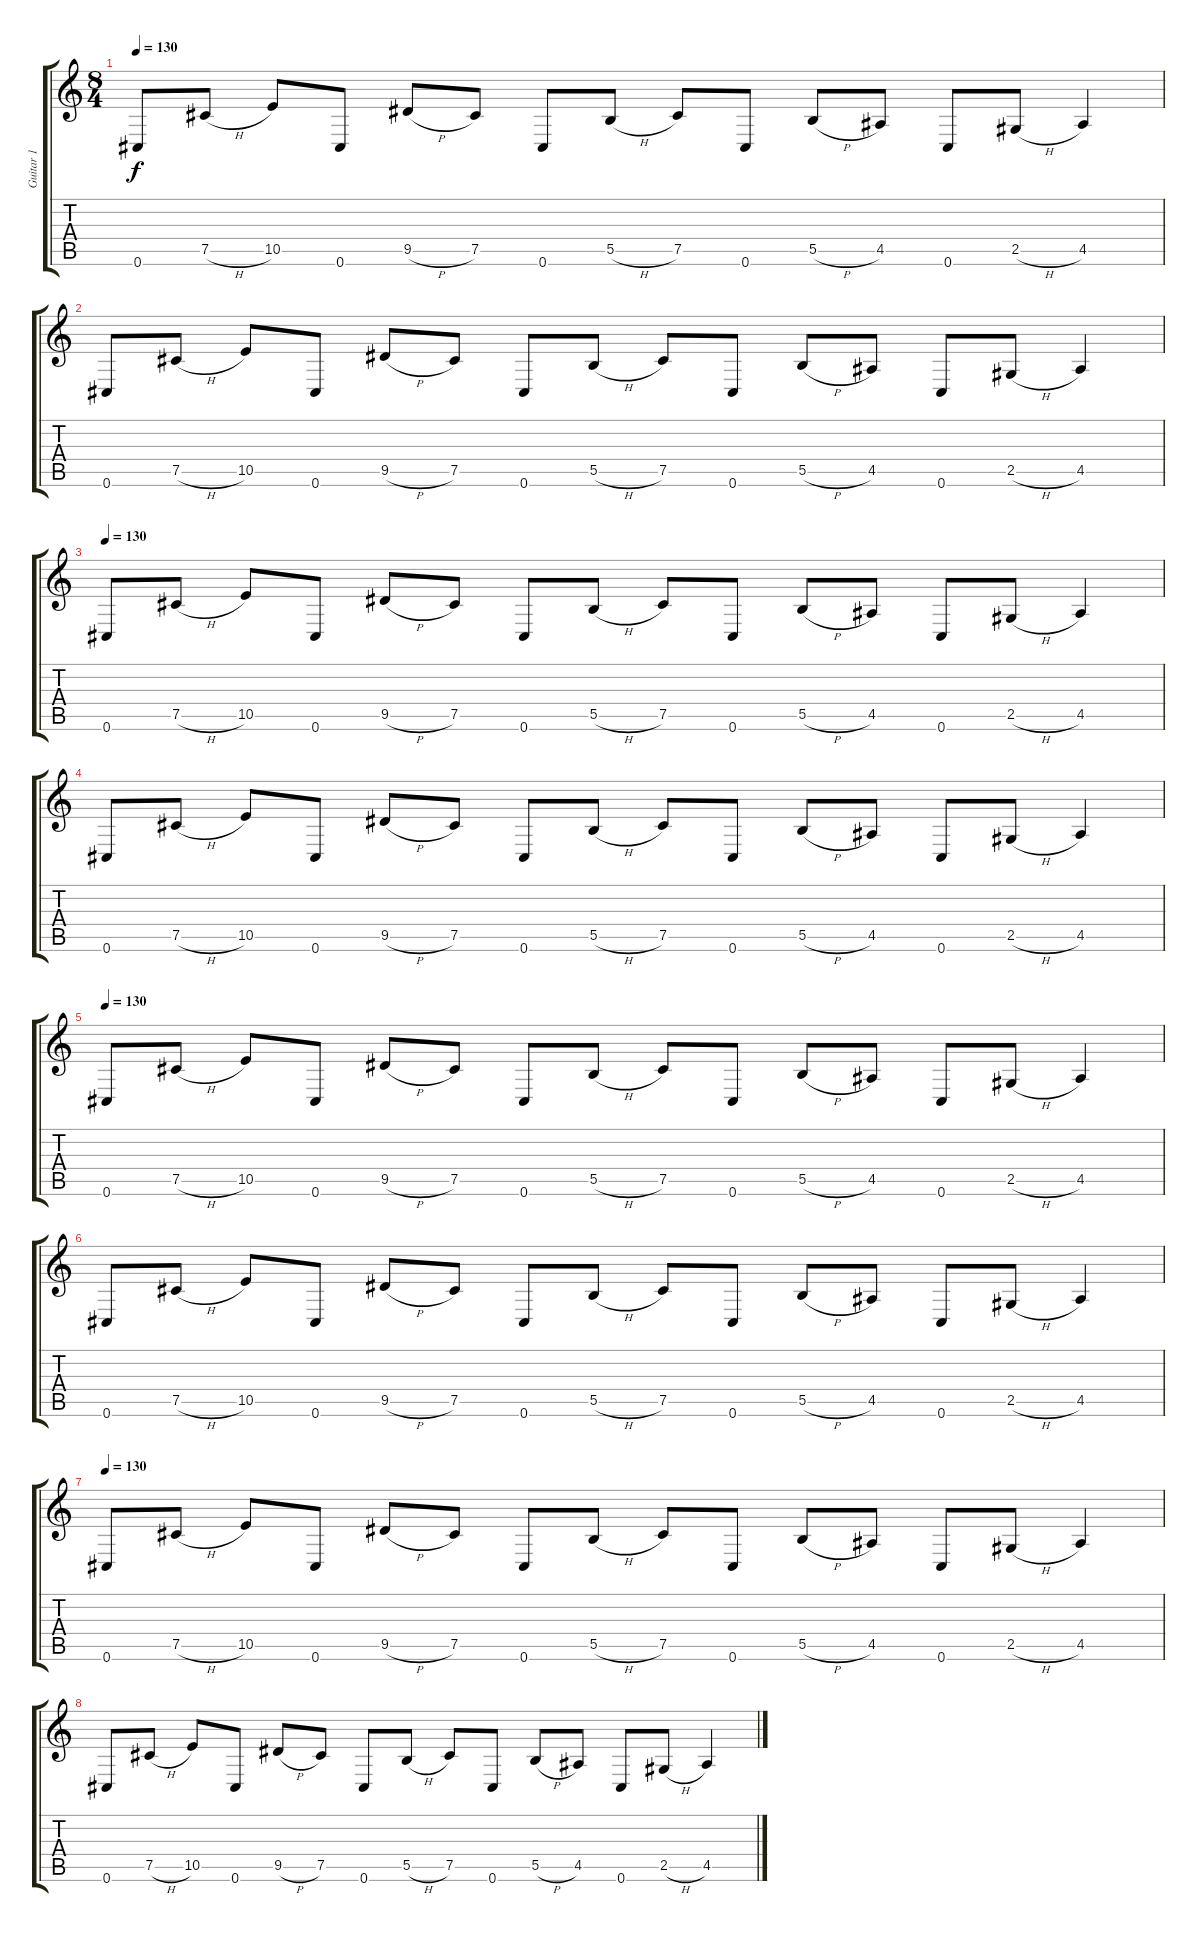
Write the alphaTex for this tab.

\track ("Guitar 1" "Guitar 1") {instrument distortionguitar}
\staff {score tabs}
\tuning (Db4 Ab3 E3 B2 Gb2 Db2) {hide}
\ts (8 4)
\tempo 130
\clef g2
\ks c
0.6.8{dy f} 7.5{h}.8 10.5.8 0.6.8 9.5{h}.8 7.5.8 0.6.8 5.5{h}.8 7.5.8 0.6.8 5.5{h}.8 4.5.8 0.6.8 2.5{h}.8 4.5.4 |
0.6.8 7.5{h}.8 10.5.8 0.6.8 9.5{h}.8 7.5.8 0.6.8 5.5{h}.8 7.5.8 0.6.8 5.5{h}.8 4.5.8 0.6.8 2.5{h}.8 4.5.4 |
\tempo 130
0.6.8 7.5{h}.8 10.5.8 0.6.8 9.5{h}.8 7.5.8 0.6.8 5.5{h}.8 7.5.8 0.6.8 5.5{h}.8 4.5.8 0.6.8 2.5{h}.8 4.5.4 |
0.6.8 7.5{h}.8 10.5.8 0.6.8 9.5{h}.8 7.5.8 0.6.8 5.5{h}.8 7.5.8 0.6.8 5.5{h}.8 4.5.8 0.6.8 2.5{h}.8 4.5.4 |
\tempo 130
0.6.8 7.5{h}.8 10.5.8 0.6.8 9.5{h}.8 7.5.8 0.6.8 5.5{h}.8 7.5.8 0.6.8 5.5{h}.8 4.5.8 0.6.8 2.5{h}.8 4.5.4 |
0.6.8 7.5{h}.8 10.5.8 0.6.8 9.5{h}.8 7.5.8 0.6.8 5.5{h}.8 7.5.8 0.6.8 5.5{h}.8 4.5.8 0.6.8 2.5{h}.8 4.5.4 |
\tempo 130
0.6.8 7.5{h}.8 10.5.8 0.6.8 9.5{h}.8 7.5.8 0.6.8 5.5{h}.8 7.5.8 0.6.8 5.5{h}.8 4.5.8 0.6.8 2.5{h}.8 4.5.4 |
0.6.8 7.5{h}.8 10.5.8 0.6.8 9.5{h}.8 7.5.8 0.6.8 5.5{h}.8 7.5.8 0.6.8 5.5{h}.8 4.5.8 0.6.8 2.5{h}.8 4.5.4
